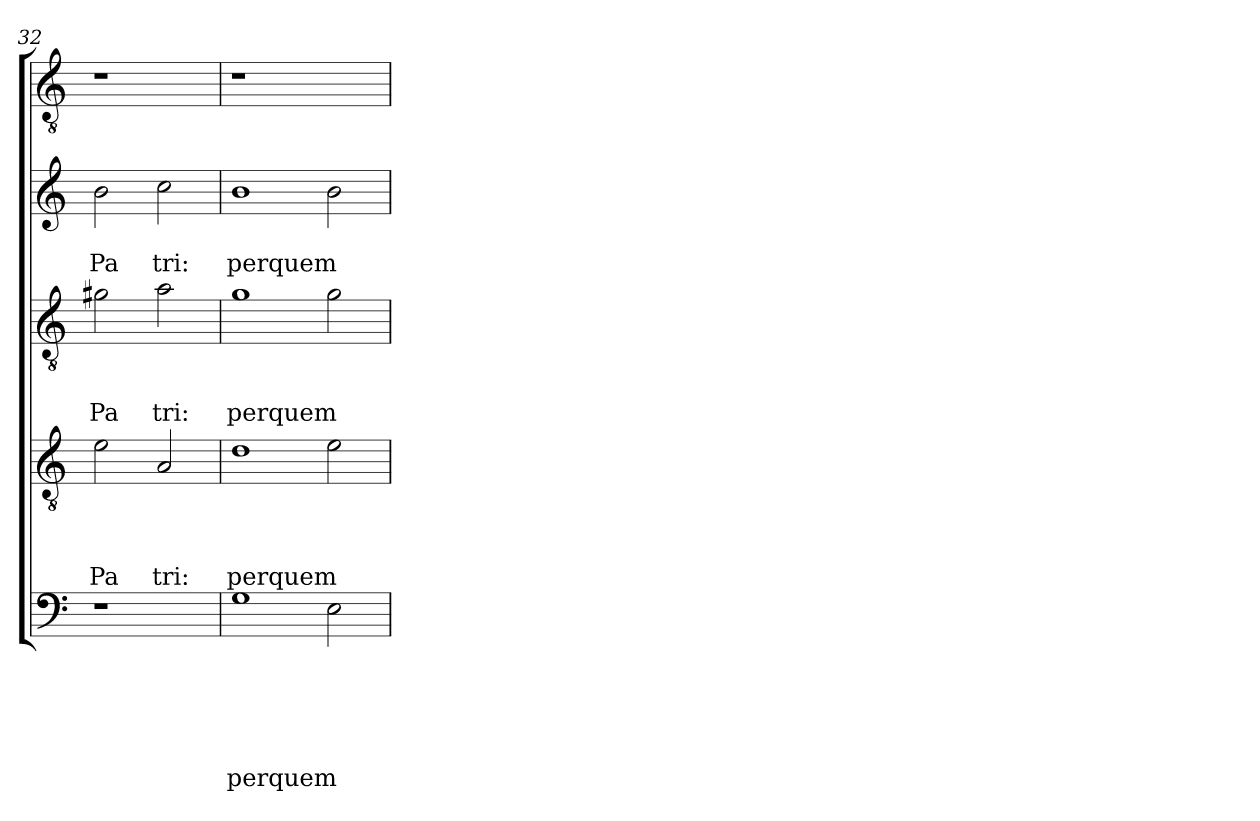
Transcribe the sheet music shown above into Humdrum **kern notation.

**kern	**text	**text	**text	**text	**text	**text	**kern	**text	**text	**text	**text	**kern	**text	**text	**text	**kern	**text	**text	**kern
*part5	*part5	*part5	*part5	*part5	*part5	*part5	*part4	*part4	*part4	*part4	*part4	*part3	*part3	*part3	*part3	*part2	*part2	*part2	*part1
*staff5	*staff5	*staff5	*staff5	*staff5	*staff5	*staff5	*staff4	*staff4	*staff4	*staff4	*staff4	*staff3	*staff3	*staff3	*staff3	*staff2	*staff2	*staff2	*staff1
*clefF4	*	*	*	*	*	*	*clefGv2	*	*	*	*	*clefGv2	*	*	*	*clefG2	*	*	*clefGv2
*k[]	*	*	*	*	*	*	*k[]	*	*	*	*	*k[]	*	*	*	*k[]	*	*	*k[]
*C:	*	*	*	*	*	*	*C:	*	*	*	*	*C:	*	*	*	*C:	*	*	*C:
=32	=32	=32	=32	=32	=32	=32	=32	=32	=32	=32	=32	=32	=32	=32	=32	=32	=32	=32	=32
!	!	!	!	!	!	!	!	!	!	!	!LO:LY:b	!	!	!	!LO:LY:b	!	!	!LO:LY:b	!
1r	.	.	.	.	.	.	2e\	.	.	.	Pa	2g#X\	.	.	Pa	2b\	.	Pa	1r
!	!	!	!	!	!	!	!	!	!	!	!LO:LY:b	!	!	!	!LO:LY:b	!	!	!LO:LY:b	!
.	.	.	.	.	.	.	2A/	.	.	.	tri:	2a\	.	.	tri:	2cc\	.	tri:	.
!!LO:PB:g=z
=33	=33	=33	=33	=33	=33	=33	=33	=33	=33	=33	=33	=33	=33	=33	=33	=33	=33	=33	=33
!	!	!	!	!	!	!LO:LY:b	!	!	!	!	!LO:LY:b	!	!	!	!LO:LY:b	!	!	!LO:LY:b	!
1G	.	.	.	.	.	perquem	1d	.	.	.	perquem	1g	.	.	perquem	1b	.	perquem	1r
2E\	.	.	.	.	.	.	2e\	.	.	.	.	2g\	.	.	.	2b\	.	.	2ryy
=	=	=	=	=	=	=	=	=	=	=	=	=	=	=	=	=	=	=	=
*-	*-	*-	*-	*-	*-	*-	*-	*-	*-	*-	*-	*-	*-	*-	*-	*-	*-	*-	*-
